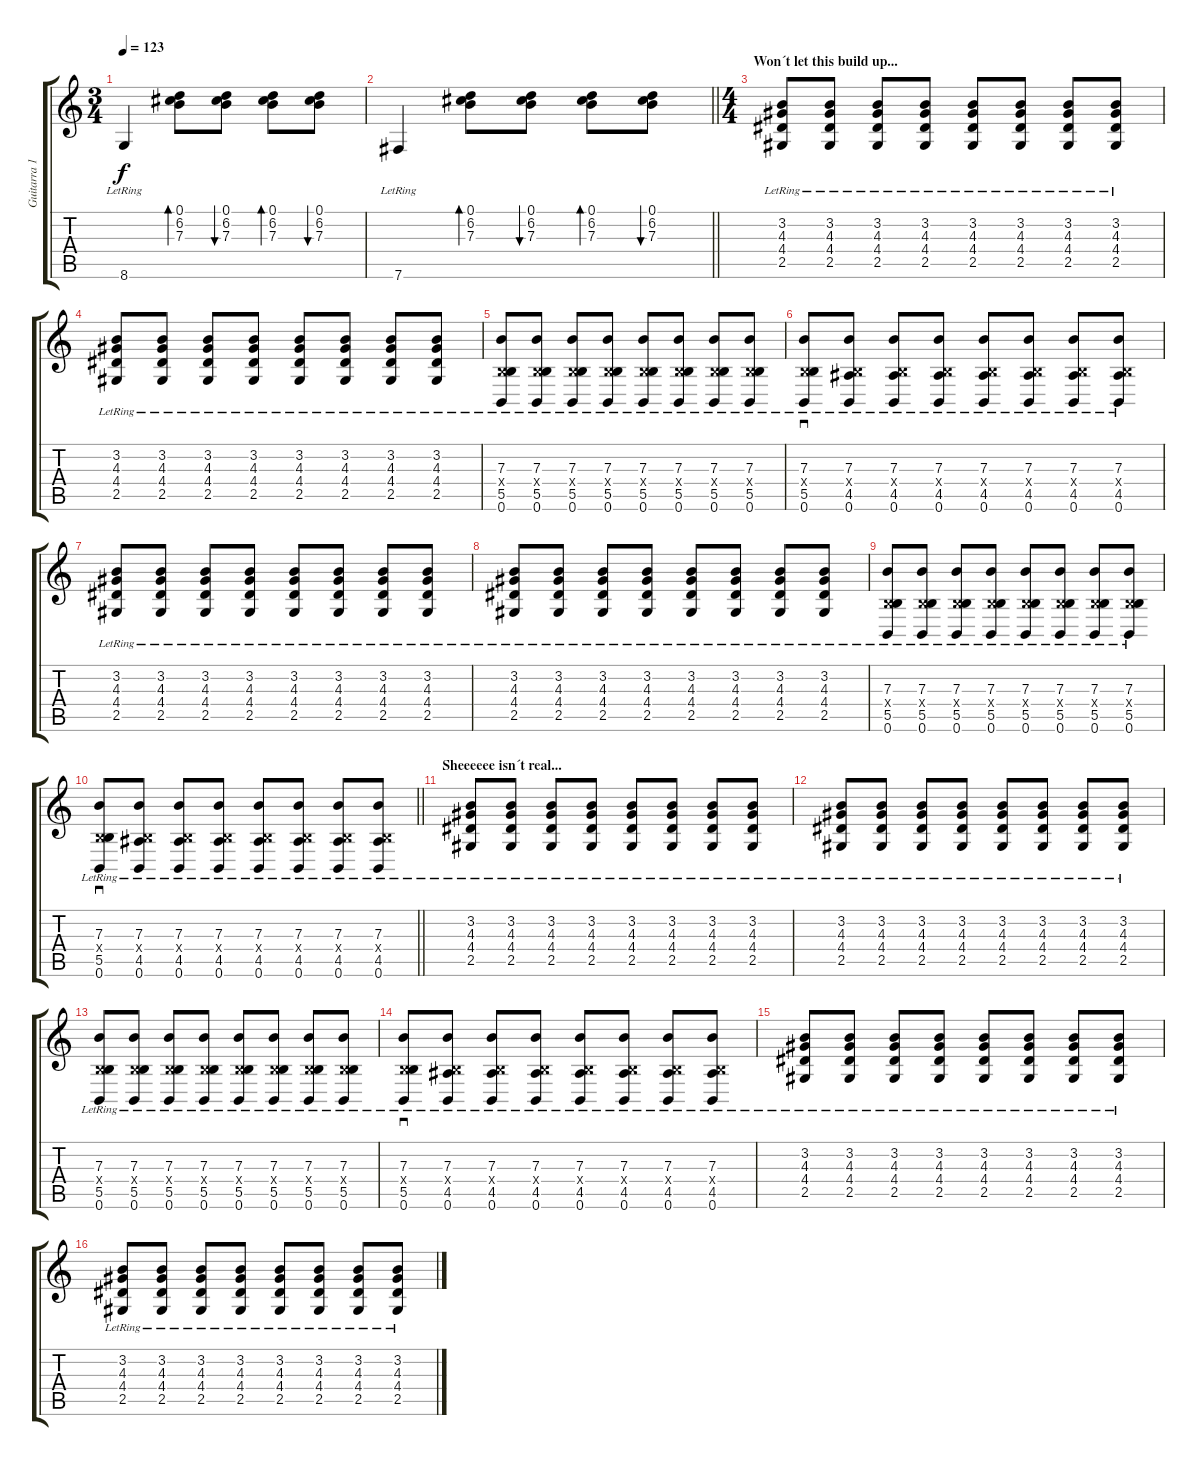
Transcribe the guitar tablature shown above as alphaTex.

\track ("Guitarra 1" "Guitarra 1") {instrument acousticguitarnylon}
\staff {score tabs}
\tuning (Db4 Ab3 E3 B2 Gb2 B1) {hide}
\ts (3 4)
\tempo 123
\clef g2
\ks c
8.6{lr}.4{dy f} (0.1 6.2 7.3).8{bd 60} (0.1 6.2 7.3).8{bu 60} (0.1 6.2 7.3).8{bd 60} (0.1 6.2 7.3).8{bu 60} |
\barLineRight lightlight
7.6{lr}.4 (0.1 6.2 7.3).8{bd 60} (0.1 6.2 7.3).8{bu 60} (0.1 6.2 7.3).8{bd 60} (0.1 6.2 7.3).8{bu 60} |
\ts (4 4)
\section ("" "Won´t let this build up...")
(3.2{lr} 4.3{lr} 4.4{lr} 2.5{lr}).8 (3.2{lr} 4.3{lr} 4.4{lr} 2.5{lr}).8 (3.2{lr} 4.3{lr} 4.4{lr} 2.5{lr}).8 (3.2{lr} 4.3{lr} 4.4{lr} 2.5{lr}).8 (3.2{lr} 4.3{lr} 4.4{lr} 2.5{lr}).8 (3.2{lr} 4.3{lr} 4.4{lr} 2.5{lr}).8 (3.2{lr} 4.3{lr} 4.4{lr} 2.5{lr}).8 (3.2{lr} 4.3{lr} 4.4{lr} 2.5{lr}).8 |
(3.2{lr} 4.3{lr} 4.4{lr} 2.5{lr}).8 (3.2{lr} 4.3{lr} 4.4{lr} 2.5{lr}).8 (3.2{lr} 4.3{lr} 4.4{lr} 2.5{lr}).8 (3.2{lr} 4.3{lr} 4.4{lr} 2.5{lr}).8 (3.2{lr} 4.3{lr} 4.4{lr} 2.5{lr}).8 (3.2{lr} 4.3{lr} 4.4{lr} 2.5{lr}).8 (3.2{lr} 4.3{lr} 4.4{lr} 2.5{lr}).8 (3.2{lr} 4.3{lr} 4.4{lr} 2.5{lr}).8 |
(7.3{lr} 0.4{x} 5.5{lr} 0.6{lr}).8 (7.3{lr} 0.4{x} 5.5{lr} 0.6{lr}).8 (7.3{lr} 0.4{x} 5.5{lr} 0.6{lr}).8 (7.3{lr} 0.4{x} 5.5{lr} 0.6{lr}).8 (7.3{lr} 0.4{x} 5.5{lr} 0.6{lr}).8 (7.3{lr} 0.4{x} 5.5{lr} 0.6{lr}).8 (7.3{lr} 0.4{x} 5.5{lr} 0.6{lr}).8 (7.3{lr} 0.4{x} 5.5{lr} 0.6{lr}).8 |
(7.3{lr} 0.4{x} 5.5{lr} 0.6{lr}).8{sd} (7.3{lr} 0.4{x} 4.5{lr} 0.6{lr}).8 (7.3{lr} 0.4{x} 4.5{lr} 0.6{lr}).8 (7.3{lr} 0.4{x} 4.5{lr} 0.6{lr}).8 (7.3{lr} 0.4{x} 4.5{lr} 0.6{lr}).8 (7.3{lr} 0.4{x} 4.5{lr} 0.6{lr}).8 (7.3{lr} 0.4{x} 4.5{lr} 0.6{lr}).8 (7.3{lr} 0.4{x} 4.5{lr} 0.6{lr}).8 |
(3.2{lr} 4.3{lr} 4.4{lr} 2.5{lr}).8 (3.2{lr} 4.3{lr} 4.4{lr} 2.5{lr}).8 (3.2{lr} 4.3{lr} 4.4{lr} 2.5{lr}).8 (3.2{lr} 4.3{lr} 4.4{lr} 2.5{lr}).8 (3.2{lr} 4.3{lr} 4.4{lr} 2.5{lr}).8 (3.2{lr} 4.3{lr} 4.4{lr} 2.5{lr}).8 (3.2{lr} 4.3{lr} 4.4{lr} 2.5{lr}).8 (3.2{lr} 4.3{lr} 4.4{lr} 2.5{lr}).8 |
(3.2{lr} 4.3{lr} 4.4{lr} 2.5{lr}).8 (3.2{lr} 4.3{lr} 4.4{lr} 2.5{lr}).8 (3.2{lr} 4.3{lr} 4.4{lr} 2.5{lr}).8 (3.2{lr} 4.3{lr} 4.4{lr} 2.5{lr}).8 (3.2{lr} 4.3{lr} 4.4{lr} 2.5{lr}).8 (3.2{lr} 4.3{lr} 4.4{lr} 2.5{lr}).8 (3.2{lr} 4.3{lr} 4.4{lr} 2.5{lr}).8 (3.2{lr} 4.3{lr} 4.4{lr} 2.5{lr}).8 |
(7.3{lr} 0.4{x} 5.5{lr} 0.6{lr}).8 (7.3{lr} 0.4{x} 5.5{lr} 0.6{lr}).8 (7.3{lr} 0.4{x} 5.5{lr} 0.6{lr}).8 (7.3{lr} 0.4{x} 5.5{lr} 0.6{lr}).8 (7.3{lr} 0.4{x} 5.5{lr} 0.6{lr}).8 (7.3{lr} 0.4{x} 5.5{lr} 0.6{lr}).8 (7.3{lr} 0.4{x} 5.5{lr} 0.6{lr}).8 (7.3{lr} 0.4{x} 5.5{lr} 0.6{lr}).8 |
\barLineRight lightlight
(7.3{lr} 0.4{x} 5.5{lr} 0.6{lr}).8{sd} (7.3{lr} 0.4{x} 4.5{lr} 0.6{lr}).8 (7.3{lr} 0.4{x} 4.5{lr} 0.6{lr}).8 (7.3{lr} 0.4{x} 4.5{lr} 0.6{lr}).8 (7.3{lr} 0.4{x} 4.5{lr} 0.6{lr}).8 (7.3{lr} 0.4{x} 4.5{lr} 0.6{lr}).8 (7.3{lr} 0.4{x} 4.5{lr} 0.6{lr}).8 (7.3{lr} 0.4{x} 4.5{lr} 0.6{lr}).8 |
\section ("" "Sheeeeee isn´t real...")
(3.2{lr} 4.3{lr} 4.4{lr} 2.5{lr}).8 (3.2{lr} 4.3{lr} 4.4{lr} 2.5{lr}).8 (3.2{lr} 4.3{lr} 4.4{lr} 2.5{lr}).8 (3.2{lr} 4.3{lr} 4.4{lr} 2.5{lr}).8 (3.2{lr} 4.3{lr} 4.4{lr} 2.5{lr}).8 (3.2{lr} 4.3{lr} 4.4{lr} 2.5{lr}).8 (3.2{lr} 4.3{lr} 4.4{lr} 2.5{lr}).8 (3.2{lr} 4.3{lr} 4.4{lr} 2.5{lr}).8 |
(3.2{lr} 4.3{lr} 4.4{lr} 2.5{lr}).8 (3.2{lr} 4.3{lr} 4.4{lr} 2.5{lr}).8 (3.2{lr} 4.3{lr} 4.4{lr} 2.5{lr}).8 (3.2{lr} 4.3{lr} 4.4{lr} 2.5{lr}).8 (3.2{lr} 4.3{lr} 4.4{lr} 2.5{lr}).8 (3.2{lr} 4.3{lr} 4.4{lr} 2.5{lr}).8 (3.2{lr} 4.3{lr} 4.4{lr} 2.5{lr}).8 (3.2{lr} 4.3{lr} 4.4{lr} 2.5{lr}).8 |
(7.3{lr} 0.4{x} 5.5{lr} 0.6{lr}).8 (7.3{lr} 0.4{x} 5.5{lr} 0.6{lr}).8 (7.3{lr} 0.4{x} 5.5{lr} 0.6{lr}).8 (7.3{lr} 0.4{x} 5.5{lr} 0.6{lr}).8 (7.3{lr} 0.4{x} 5.5{lr} 0.6{lr}).8 (7.3{lr} 0.4{x} 5.5{lr} 0.6{lr}).8 (7.3{lr} 0.4{x} 5.5{lr} 0.6{lr}).8 (7.3{lr} 0.4{x} 5.5{lr} 0.6{lr}).8 |
(7.3{lr} 0.4{x} 5.5{lr} 0.6{lr}).8{sd} (7.3{lr} 0.4{x} 4.5{lr} 0.6{lr}).8 (7.3{lr} 0.4{x} 4.5{lr} 0.6{lr}).8 (7.3{lr} 0.4{x} 4.5{lr} 0.6{lr}).8 (7.3{lr} 0.4{x} 4.5{lr} 0.6{lr}).8 (7.3{lr} 0.4{x} 4.5{lr} 0.6{lr}).8 (7.3{lr} 0.4{x} 4.5{lr} 0.6{lr}).8 (7.3{lr} 0.4{x} 4.5{lr} 0.6{lr}).8 |
(3.2{lr} 4.3{lr} 4.4{lr} 2.5{lr}).8 (3.2{lr} 4.3{lr} 4.4{lr} 2.5{lr}).8 (3.2{lr} 4.3{lr} 4.4{lr} 2.5{lr}).8 (3.2{lr} 4.3{lr} 4.4{lr} 2.5{lr}).8 (3.2{lr} 4.3{lr} 4.4{lr} 2.5{lr}).8 (3.2{lr} 4.3{lr} 4.4{lr} 2.5{lr}).8 (3.2{lr} 4.3{lr} 4.4{lr} 2.5{lr}).8 (3.2{lr} 4.3{lr} 4.4{lr} 2.5{lr}).8 |
(3.2{lr} 4.3{lr} 4.4{lr} 2.5{lr}).8 (3.2{lr} 4.3{lr} 4.4{lr} 2.5{lr}).8 (3.2{lr} 4.3{lr} 4.4{lr} 2.5{lr}).8 (3.2{lr} 4.3{lr} 4.4{lr} 2.5{lr}).8 (3.2{lr} 4.3{lr} 4.4{lr} 2.5{lr}).8 (3.2{lr} 4.3{lr} 4.4{lr} 2.5{lr}).8 (3.2{lr} 4.3{lr} 4.4{lr} 2.5{lr}).8 (3.2{lr} 4.3{lr} 4.4{lr} 2.5{lr}).8
